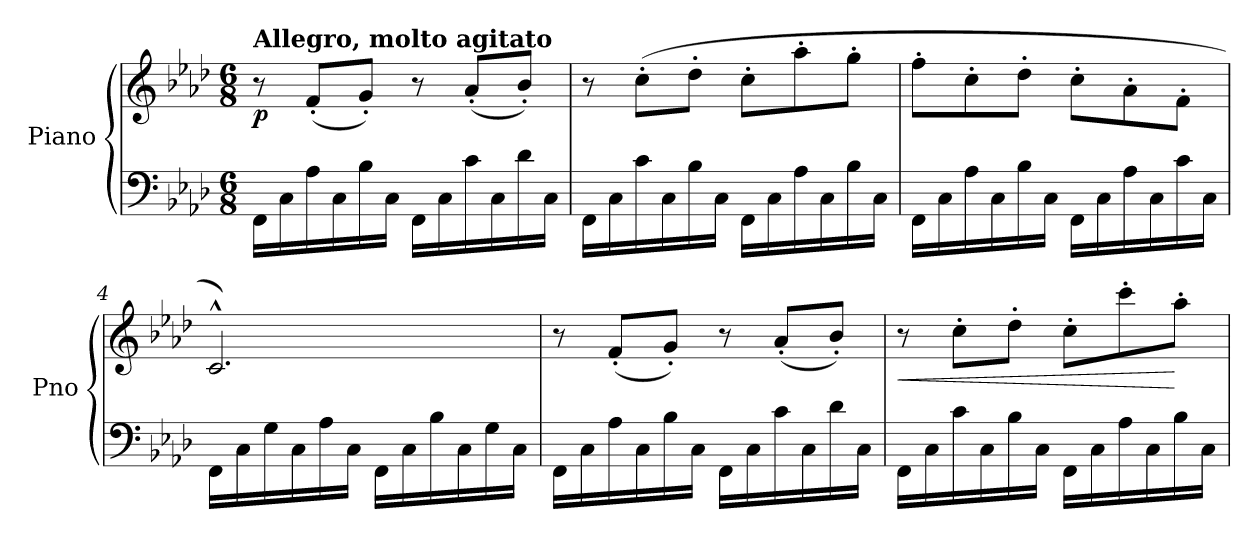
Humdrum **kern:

**kern	**kern	**dynam
*part1	*part1	*part1
*staff2	*staff1	*staff1/2
*I"Piano	*	*
*I'Pno	*	*
*clefF4	*clefG2	*
*k[b-e-a-d-]	*k[b-e-a-d-]	*
*M6/8	*M6/8	*
=1	=1	=1
!	!LO:TX:a:B:t=Allegro, molto agitato	!
!	!	!LO:DY:b
16FF\LL	8r	p
!	!	!LO:DY:b=2
16C\	.	other-dynamics
16A-\	(<8f'/L	.
16C\	.	.
16B-\	8g'/J)	.
16C\JJ	.	.
16FF\LL	8r	.
16C\	.	.
16c\	(<8a-'/L	.
16C\	.	.
16d-\	8b-'/J)	.
16C\JJ	.	.
=2	=2	=2
16FF\LL	8r	.
16C\	.	.
!	!	!LO:DY:b
16c\	(>8cc'\L	other-dynamics
16C\	.	.
16B-\	8dd-'\J	.
16C\JJ	.	.
16FF\LL	8cc'\L	.
16C\	.	.
16A-\	8aa-'\	.
16C\	.	.
16B-\	8gg'\J	.
16C\JJ	.	.
=3	=3	=3
!	!	!LO:DY:b
16FF\LL	8ff'\L	other-dynamics
16C\	.	.
16A-\	8cc'\	.
16C\	.	.
16B-\	8dd-'\J	.
16C\JJ	.	.
16FF\LL	8cc'\L	.
16C\	.	.
16A-\	8a-'\	.
16C\	.	.
16c\	8f'\J	.
16C\JJ	.	.
=4	=4	=4
16FF\LL	2.c^^/)	.
16C\	.	.
16G\	.	.
16C\	.	.
16A-\	.	.
16C\JJ	.	.
16FF\LL	.	.
16C\	.	.
16B-\	.	.
16C\	.	.
16G\	.	.
16C\JJ	.	.
!!LO:LB:g=z
=5	=5	=5
16FF\LL	8r	.
16C\	.	.
16A-\	(<8f'/L	.
16C\	.	.
16B-\	8g'/J)	.
16C\JJ	.	.
16FF\LL	8r	.
16C\	.	.
16c\	(<8a-'/L	.
16C\	.	.
16d-\	8b-'/J)	.
16C\JJ	.	.
=6	=6	=6
!	!	!LO:HP:b
16FF\LL	8r	<
16C\	.	.
16c\	8cc'\L	.
16C\	.	.
16B-\	8dd-'\J	.
16C\JJ	.	.
16FF\LL	8cc'\L	.
16C\	.	.
16A-\	8ccc'\	.
16C\	.	.
16B-\	8aa-'\J	[
16C\JJ	.	.
=	=	=
*-	*-	*-
